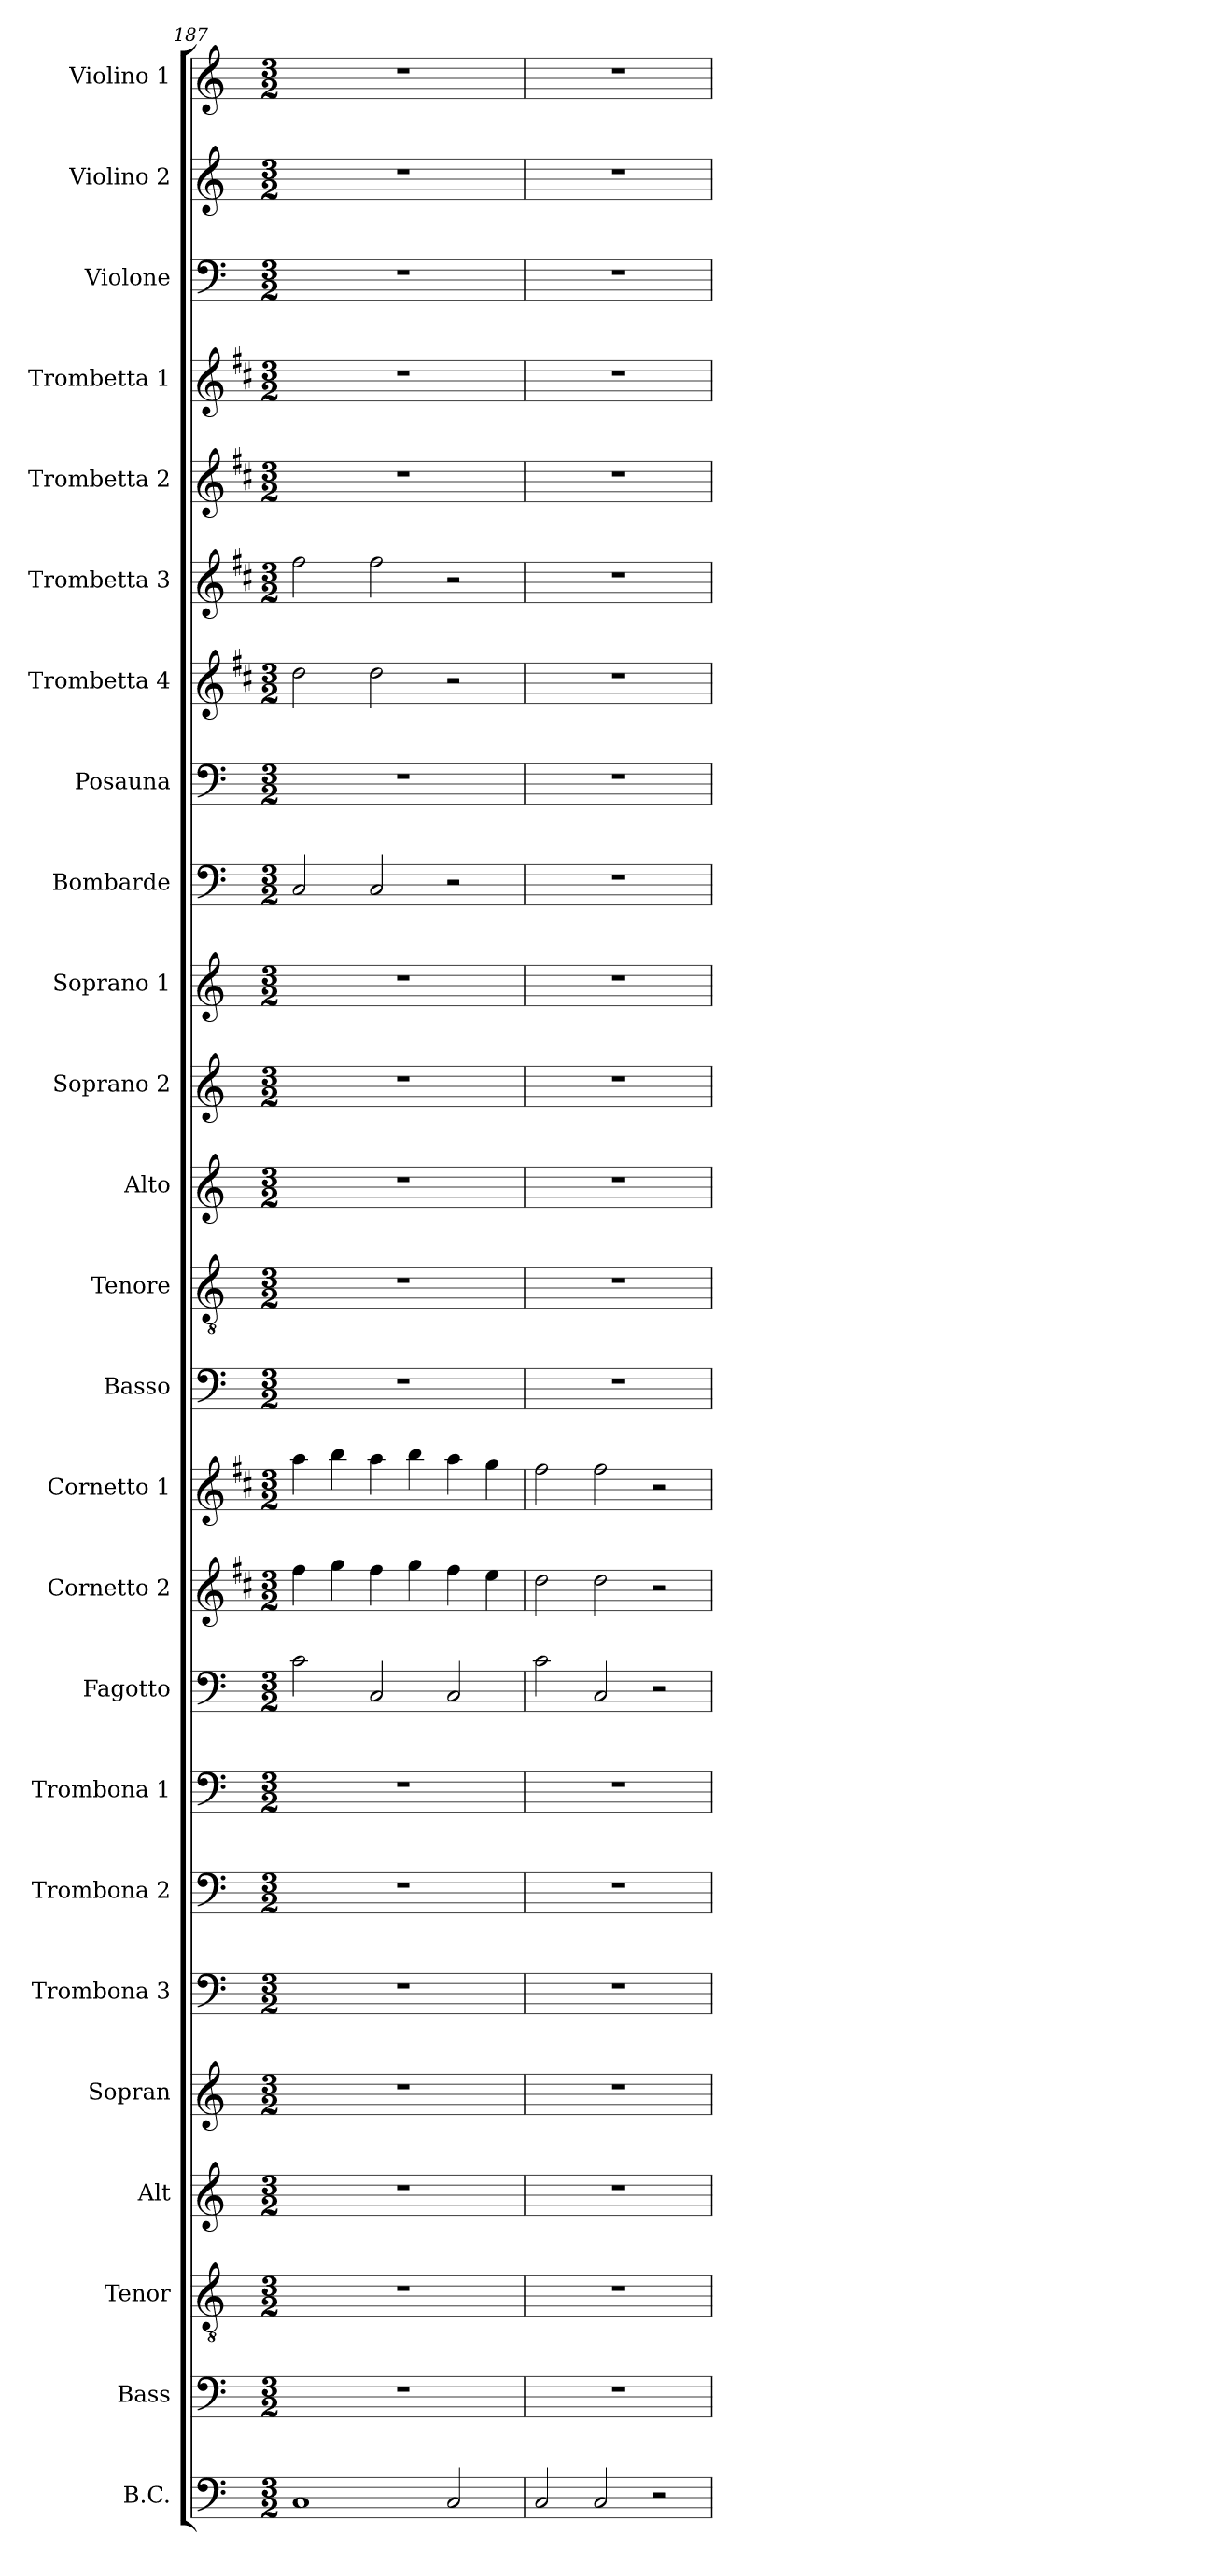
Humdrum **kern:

**kern	**kern	**kern	**kern	**kern	**kern	**kern	**kern	**kern	**kern	**kern	**kern	**kern	**kern	**kern	**kern	**kern	**kern	**kern	**kern	**kern	**kern	**kern	**kern	**kern
*part25	*part24	*part23	*part22	*part21	*part20	*part19	*part18	*part17	*part16	*part15	*part14	*part13	*part12	*part11	*part10	*part9	*part8	*part7	*part6	*part5	*part4	*part3	*part2	*part1
*staff25	*staff24	*staff23	*staff22	*staff21	*staff20	*staff19	*staff18	*staff17	*staff16	*staff15	*staff14	*staff13	*staff12	*staff11	*staff10	*staff9	*staff8	*staff7	*staff6	*staff5	*staff4	*staff3	*staff2	*staff1
*I"B.C.	*I"Bass	*I"Tenor	*I"Alt	*I"Sopran	*I"Trombona 3	*I"Trombona 2	*I"Trombona 1	*I"Fagotto	*I"Cornetto 2	*I"Cornetto 1	*I"Basso	*I"Tenore	*I"Alto	*I"Soprano 2	*I"Soprano 1	*I"Bombarde	*I"Posauna	*I"Trombetta 4	*I"Trombetta 3	*I"Trombetta 2	*I"Trombetta 1	*I"Violone	*I"Violino 2	*I"Violino 1
*I'B.C.	*I'B.	*I'T.	*I'A.	*I'S.	*I'Tbn. 2	*I'Tbn. 2	*I'Tbn. 1	*I'Fag.	*I'Cor. 2	*I'Cor. 1	*I'B.	*I'T.	*I'A.	*I'S.	*I'S.	*	*	*	*	*	*	*	*I'Vl. 2	*I'Vl. 1
*clefF4	*clefF4	*clefGv2	*clefG2	*clefG2	*clefF4	*clefF4	*clefF4	*clefF4	*clefG2	*clefG2	*clefF4	*clefGv2	*clefG2	*clefG2	*clefG2	*clefF4	*clefF4	*clefG2	*clefG2	*clefG2	*clefG2	*clefF4	*clefG2	*clefG2
*	*	*ITrd7c12	*	*	*	*	*	*	*ITrd1c2	*ITrd1c2	*	*ITrd7c12	*	*	*	*	*	*ITrd1c2	*ITrd1c2	*ITrd1c2	*ITrd1c2	*	*	*
*k[]	*k[]	*k[]	*k[]	*k[]	*k[]	*k[]	*k[]	*k[]	*k[]	*k[]	*k[]	*k[]	*k[]	*k[]	*k[]	*k[]	*k[]	*k[]	*k[]	*k[]	*k[]	*k[]	*k[]	*k[]
*C:	*C:	*C:	*C:	*C:	*C:	*C:	*C:	*C:	*C:	*C:	*C:	*C:	*C:	*C:	*C:	*C:	*C:	*C:	*C:	*C:	*C:	*C:	*C:	*C:
*M3/2	*M3/2	*M3/2	*M3/2	*M3/2	*M3/2	*M3/2	*M3/2	*M3/2	*M3/2	*M3/2	*M3/2	*M3/2	*M3/2	*M3/2	*M3/2	*M3/2	*M3/2	*M3/2	*M3/2	*M3/2	*M3/2	*M3/2	*M3/2	*M3/2
=187	=187	=187	=187	=187	=187	=187	=187	=187	=187	=187	=187	=187	=187	=187	=187	=187	=187	=187	=187	=187	=187	=187	=187	=187
!	!LO:N:vis=1	!LO:N:vis=1	!LO:N:vis=1	!LO:N:vis=1	!LO:N:vis=1	!LO:N:vis=1	!LO:N:vis=1	!	!	!	!LO:N:vis=1	!LO:N:vis=1	!LO:N:vis=1	!LO:N:vis=1	!LO:N:vis=1	!	!LO:N:vis=1	!	!	!LO:N:vis=1	!LO:N:vis=1	!LO:N:vis=1	!LO:N:vis=1	!LO:N:vis=1
1Ci	1.r	1.r	1.r	1.r	1.r	1.r	1.r	2ci\	4eei\	4ggi\	1.r	1.r	1.r	1.r	1.r	2Ci/	1.r	2cci\	2eei\	1.r	1.r	1.r	1.r	1.r
.	.	.	.	.	.	.	.	.	4ffi\	4aai\	.	.	.	.	.	.	.	.	.	.	.	.	.	.
.	.	.	.	.	.	.	.	2Ci/	4eei\	4ggi\	.	.	.	.	.	2Ci/	.	2cci\	2eei\	.	.	.	.	.
.	.	.	.	.	.	.	.	.	4ffi\	4aai\	.	.	.	.	.	.	.	.	.	.	.	.	.	.
2Ci/	.	.	.	.	.	.	.	2Ci/	4eei\	4ggi\	.	.	.	.	.	2r	.	2r	2r	.	.	.	.	.
.	.	.	.	.	.	.	.	.	4ddi\	4ffi\	.	.	.	.	.	.	.	.	.	.	.	.	.	.
=188	=188	=188	=188	=188	=188	=188	=188	=188	=188	=188	=188	=188	=188	=188	=188	=188	=188	=188	=188	=188	=188	=188	=188	=188
!	!LO:N:vis=1	!LO:N:vis=1	!LO:N:vis=1	!LO:N:vis=1	!LO:N:vis=1	!LO:N:vis=1	!LO:N:vis=1	!	!	!	!LO:N:vis=1	!LO:N:vis=1	!LO:N:vis=1	!LO:N:vis=1	!LO:N:vis=1	!LO:N:vis=1	!LO:N:vis=1	!LO:N:vis=1	!LO:N:vis=1	!LO:N:vis=1	!LO:N:vis=1	!LO:N:vis=1	!LO:N:vis=1	!LO:N:vis=1
2Ci/	1.r	1.r	1.r	1.r	1.r	1.r	1.r	2ci\	2cci\	2eei\	1.r	1.r	1.r	1.r	1.r	1.r	1.r	1.r	1.r	1.r	1.r	1.r	1.r	1.r
2Ci/	.	.	.	.	.	.	.	2Ci/	2cci\	2eei\	.	.	.	.	.	.	.	.	.	.	.	.	.	.
2r	.	.	.	.	.	.	.	2r	2r	2r	.	.	.	.	.	.	.	.	.	.	.	.	.	.
=	=	=	=	=	=	=	=	=	=	=	=	=	=	=	=	=	=	=	=	=	=	=	=	=
*-	*-	*-	*-	*-	*-	*-	*-	*-	*-	*-	*-	*-	*-	*-	*-	*-	*-	*-	*-	*-	*-	*-	*-	*-
